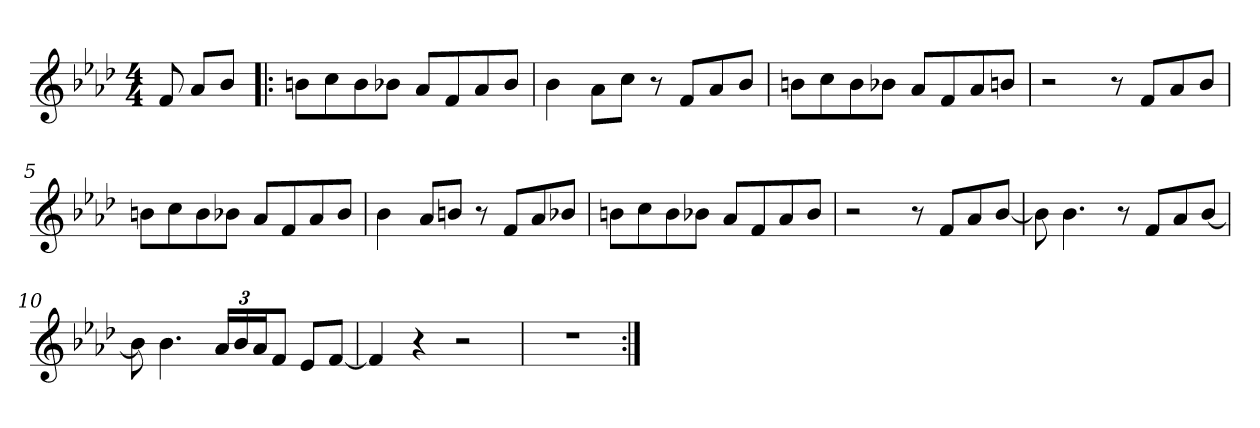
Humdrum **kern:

**kern
*part1
*staff1
*clefG2
*k[b-e-a-d-]
*A-:
*M4/4
=
8f/
8a-/L
8b-/J
=1!|:
8bn\L
8cc\
8b\
8b-X\J
8a-/L
8f/
8a-/
8b-/J
=2
4b-\
8a-\L
8cc\J
8r
8f/L
8a-/
8b-/J
=3
8bn\L
8cc\
8b\
8b-X\J
8a-/L
8f/
8a-/
8bn/J
=4
2r
8r
8f/L
8a-/
8b-/J
!!LO:LB:g=z
=5
8bn\L
8cc\
8b\
8b-X\J
8a-/L
8f/
8a-/
8b-/J
=6
4b-\
8a-/L
8bn/J
8r
8f/L
8a-/
8b-X/J
=7
8bn\L
8cc\
8b\
8b-X\J
8a-/L
8f/
8a-/
8b-/J
=8
2r
8r
8f/L
8a-/
[8b-/J
!!LO:LB:g=z
=9
8b-\]
4.b-\
8r
8f/L
8a-/
[8b-/J
=10
8b-\]
4.b-\
*Xbrackettup
24a-/LL
24b-/
24a-/J
8f/J
8e-/L
[8f/J
=11
4f/]
4r
2r
=12
1r
=:|!
*-
